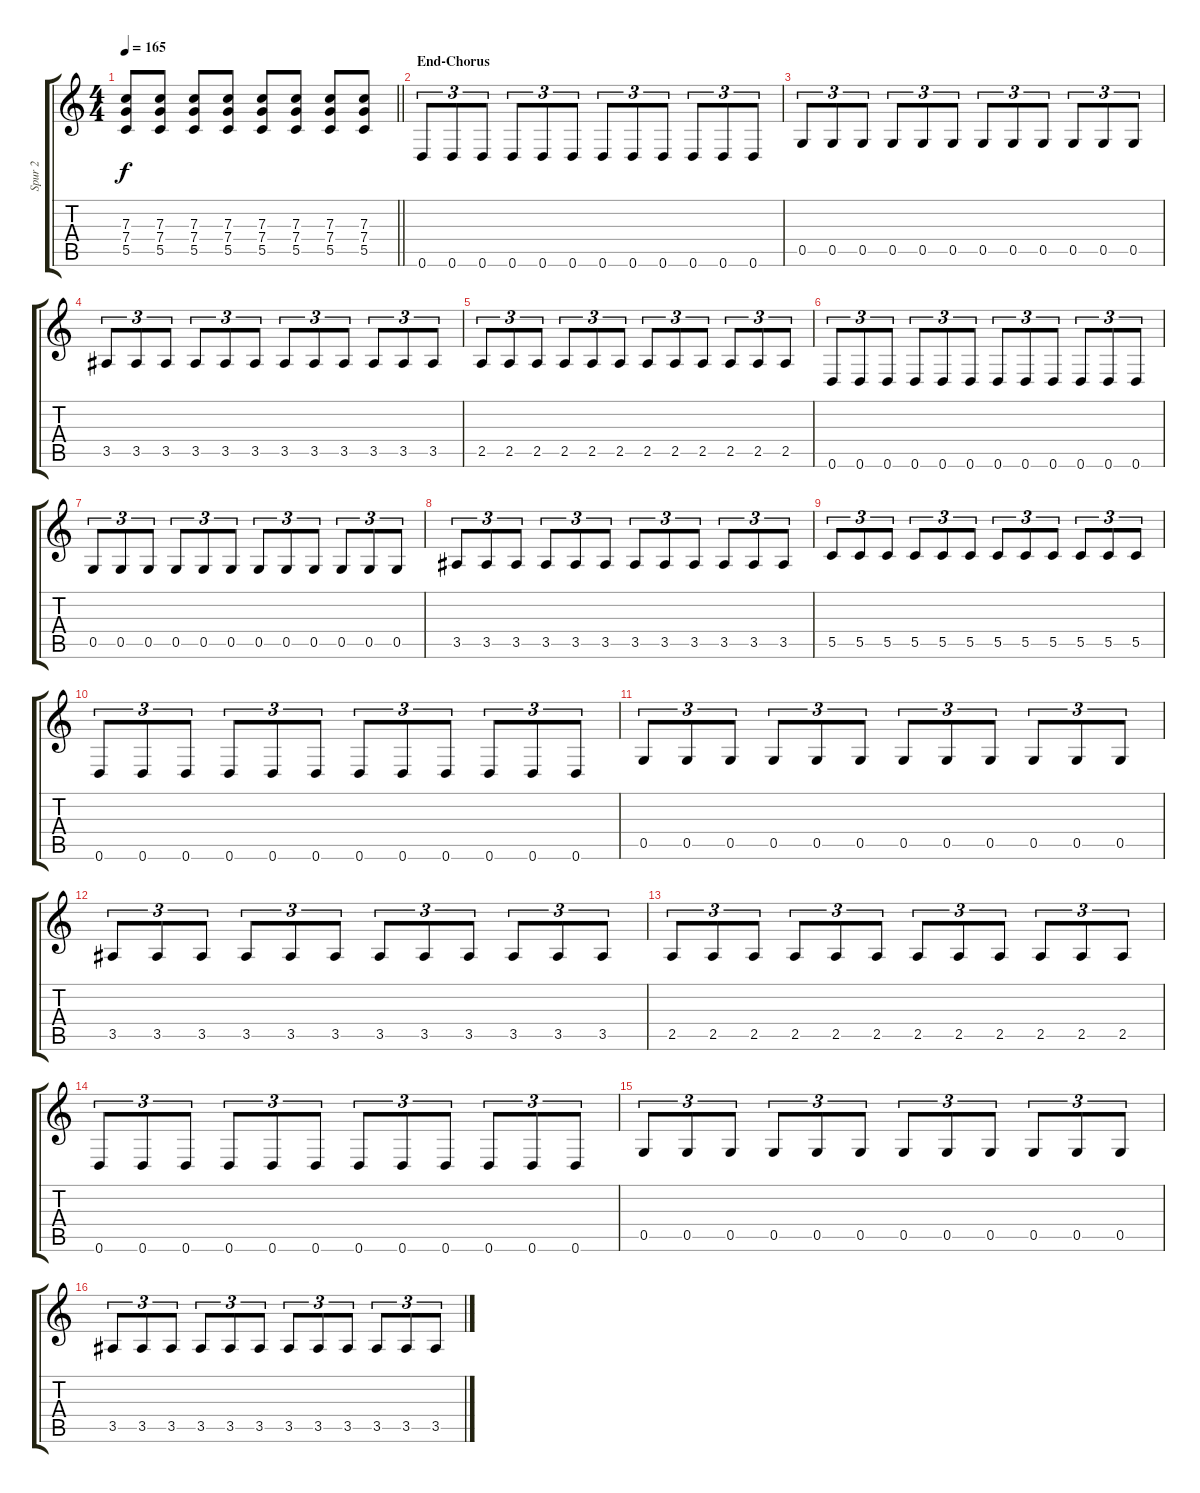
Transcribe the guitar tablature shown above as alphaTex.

\track ("Spur 2" "Spur 2") {instrument distortionguitar}
\staff {score tabs}
\tuning (D4 A3 F3 C3 G2 D2) {hide}
\ts (4 4)
\tempo 165
\clef g2
\barLineRight lightlight
\ks c
(7.3 7.4 5.5).8{dy f} (7.3 7.4 5.5).8 (7.3 7.4 5.5).8 (7.3 7.4 5.5).8 (7.3 7.4 5.5).8 (7.3 7.4 5.5).8 (7.3 7.4 5.5).8 (7.3 7.4 5.5).8 |
\section ("" "End-Chorus ")
0.6.8{tu (3 2)} 0.6.8{tu (3 2)} 0.6.8{tu (3 2)} 0.6.8{tu (3 2)} 0.6.8{tu (3 2)} 0.6.8{tu (3 2)} 0.6.8{tu (3 2)} 0.6.8{tu (3 2)} 0.6.8{tu (3 2)} 0.6.8{tu (3 2)} 0.6.8{tu (3 2)} 0.6.8{tu (3 2)} |
0.5.8{tu (3 2)} 0.5.8{tu (3 2)} 0.5.8{tu (3 2)} 0.5.8{tu (3 2)} 0.5.8{tu (3 2)} 0.5.8{tu (3 2)} 0.5.8{tu (3 2)} 0.5.8{tu (3 2)} 0.5.8{tu (3 2)} 0.5.8{tu (3 2)} 0.5.8{tu (3 2)} 0.5.8{tu (3 2)} |
3.5.8{tu (3 2)} 3.5.8{tu (3 2)} 3.5.8{tu (3 2)} 3.5.8{tu (3 2)} 3.5.8{tu (3 2)} 3.5.8{tu (3 2)} 3.5.8{tu (3 2)} 3.5.8{tu (3 2)} 3.5.8{tu (3 2)} 3.5.8{tu (3 2)} 3.5.8{tu (3 2)} 3.5.8{tu (3 2)} |
2.5.8{tu (3 2)} 2.5.8{tu (3 2)} 2.5.8{tu (3 2)} 2.5.8{tu (3 2)} 2.5.8{tu (3 2)} 2.5.8{tu (3 2)} 2.5.8{tu (3 2)} 2.5.8{tu (3 2)} 2.5.8{tu (3 2)} 2.5.8{tu (3 2)} 2.5.8{tu (3 2)} 2.5.8{tu (3 2)} |
0.6.8{tu (3 2)} 0.6.8{tu (3 2)} 0.6.8{tu (3 2)} 0.6.8{tu (3 2)} 0.6.8{tu (3 2)} 0.6.8{tu (3 2)} 0.6.8{tu (3 2)} 0.6.8{tu (3 2)} 0.6.8{tu (3 2)} 0.6.8{tu (3 2)} 0.6.8{tu (3 2)} 0.6.8{tu (3 2)} |
0.5.8{tu (3 2)} 0.5.8{tu (3 2)} 0.5.8{tu (3 2)} 0.5.8{tu (3 2)} 0.5.8{tu (3 2)} 0.5.8{tu (3 2)} 0.5.8{tu (3 2)} 0.5.8{tu (3 2)} 0.5.8{tu (3 2)} 0.5.8{tu (3 2)} 0.5.8{tu (3 2)} 0.5.8{tu (3 2)} |
3.5.8{tu (3 2)} 3.5.8{tu (3 2)} 3.5.8{tu (3 2)} 3.5.8{tu (3 2)} 3.5.8{tu (3 2)} 3.5.8{tu (3 2)} 3.5.8{tu (3 2)} 3.5.8{tu (3 2)} 3.5.8{tu (3 2)} 3.5.8{tu (3 2)} 3.5.8{tu (3 2)} 3.5.8{tu (3 2)} |
5.5.8{tu (3 2)} 5.5.8{tu (3 2)} 5.5.8{tu (3 2)} 5.5.8{tu (3 2)} 5.5.8{tu (3 2)} 5.5.8{tu (3 2)} 5.5.8{tu (3 2)} 5.5.8{tu (3 2)} 5.5.8{tu (3 2)} 5.5.8{tu (3 2)} 5.5.8{tu (3 2)} 5.5.8{tu (3 2)} |
0.6.8{tu (3 2)} 0.6.8{tu (3 2)} 0.6.8{tu (3 2)} 0.6.8{tu (3 2)} 0.6.8{tu (3 2)} 0.6.8{tu (3 2)} 0.6.8{tu (3 2)} 0.6.8{tu (3 2)} 0.6.8{tu (3 2)} 0.6.8{tu (3 2)} 0.6.8{tu (3 2)} 0.6.8{tu (3 2)} |
0.5.8{tu (3 2)} 0.5.8{tu (3 2)} 0.5.8{tu (3 2)} 0.5.8{tu (3 2)} 0.5.8{tu (3 2)} 0.5.8{tu (3 2)} 0.5.8{tu (3 2)} 0.5.8{tu (3 2)} 0.5.8{tu (3 2)} 0.5.8{tu (3 2)} 0.5.8{tu (3 2)} 0.5.8{tu (3 2)} |
3.5.8{tu (3 2)} 3.5.8{tu (3 2)} 3.5.8{tu (3 2)} 3.5.8{tu (3 2)} 3.5.8{tu (3 2)} 3.5.8{tu (3 2)} 3.5.8{tu (3 2)} 3.5.8{tu (3 2)} 3.5.8{tu (3 2)} 3.5.8{tu (3 2)} 3.5.8{tu (3 2)} 3.5.8{tu (3 2)} |
2.5.8{tu (3 2)} 2.5.8{tu (3 2)} 2.5.8{tu (3 2)} 2.5.8{tu (3 2)} 2.5.8{tu (3 2)} 2.5.8{tu (3 2)} 2.5.8{tu (3 2)} 2.5.8{tu (3 2)} 2.5.8{tu (3 2)} 2.5.8{tu (3 2)} 2.5.8{tu (3 2)} 2.5.8{tu (3 2)} |
0.6.8{tu (3 2)} 0.6.8{tu (3 2)} 0.6.8{tu (3 2)} 0.6.8{tu (3 2)} 0.6.8{tu (3 2)} 0.6.8{tu (3 2)} 0.6.8{tu (3 2)} 0.6.8{tu (3 2)} 0.6.8{tu (3 2)} 0.6.8{tu (3 2)} 0.6.8{tu (3 2)} 0.6.8{tu (3 2)} |
0.5.8{tu (3 2)} 0.5.8{tu (3 2)} 0.5.8{tu (3 2)} 0.5.8{tu (3 2)} 0.5.8{tu (3 2)} 0.5.8{tu (3 2)} 0.5.8{tu (3 2)} 0.5.8{tu (3 2)} 0.5.8{tu (3 2)} 0.5.8{tu (3 2)} 0.5.8{tu (3 2)} 0.5.8{tu (3 2)} |
3.5.8{tu (3 2)} 3.5.8{tu (3 2)} 3.5.8{tu (3 2)} 3.5.8{tu (3 2)} 3.5.8{tu (3 2)} 3.5.8{tu (3 2)} 3.5.8{tu (3 2)} 3.5.8{tu (3 2)} 3.5.8{tu (3 2)} 3.5.8{tu (3 2)} 3.5.8{tu (3 2)} 3.5.8{tu (3 2)}
